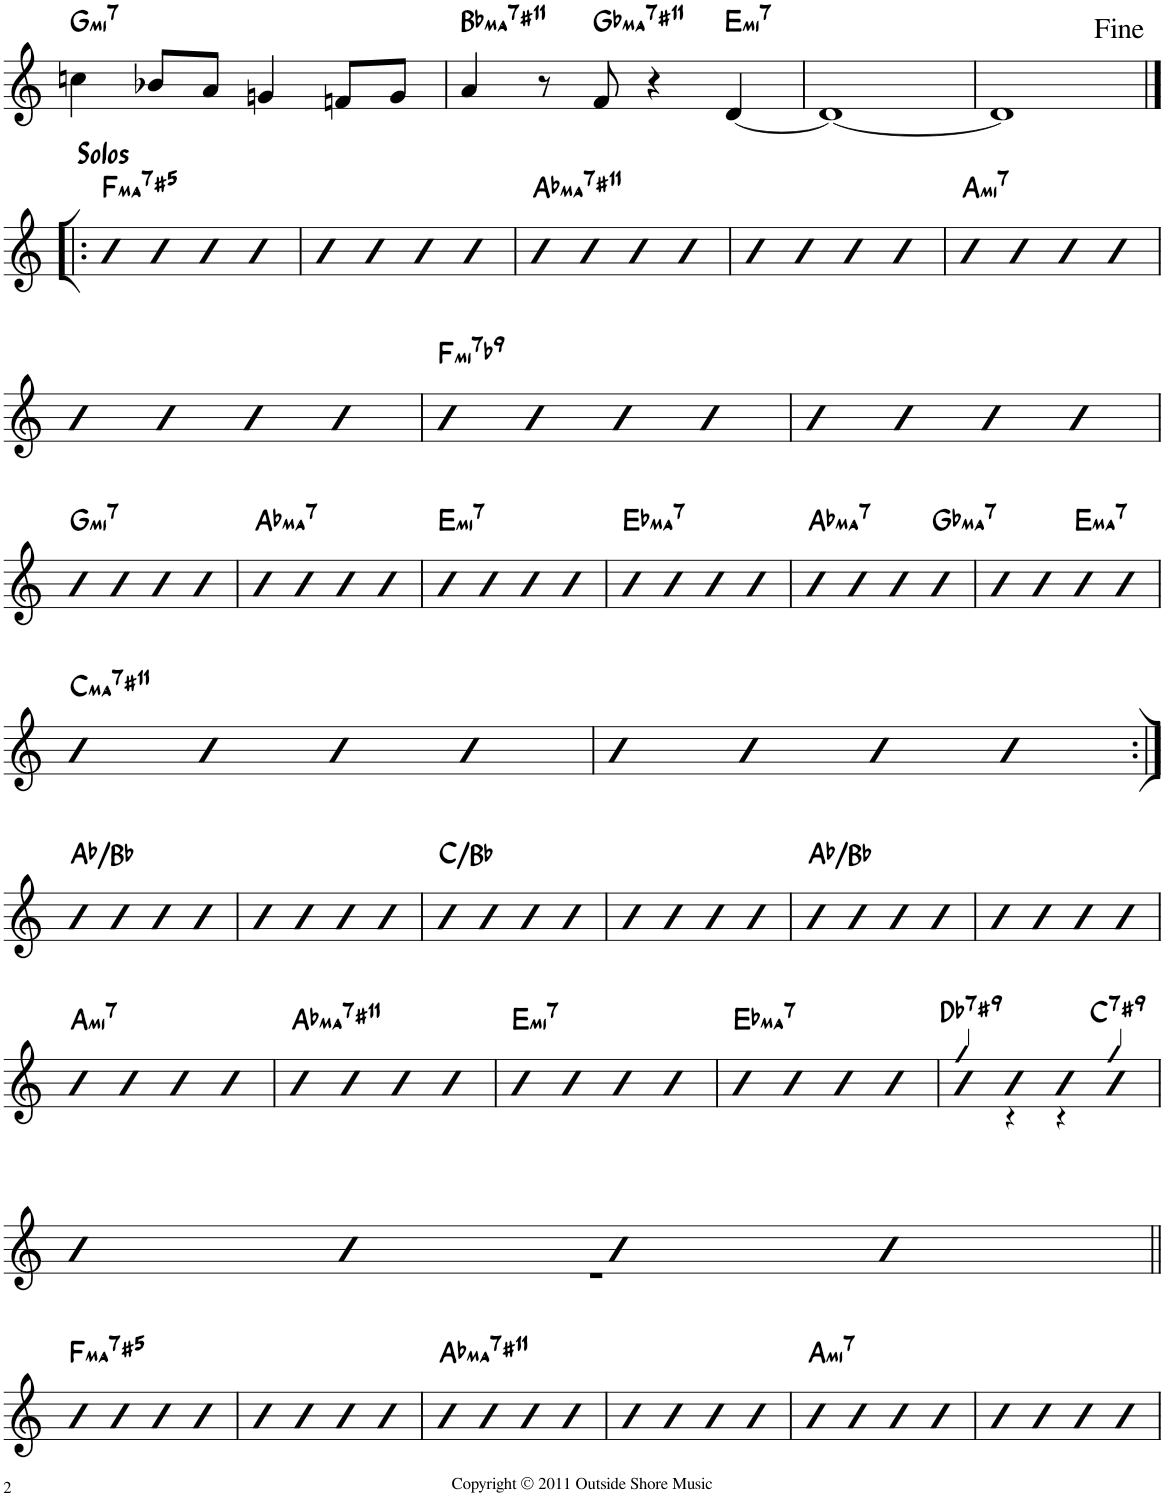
**kern	**harte
*part1	*part1
*staff1	*
*I"Piano	*
*I'Pno	*
!!LO:PB:g=z
*clefG2	*
*k[]	*
*M4/4	*
=34	=34
!	!LO:H:kt=mi7
4ccn\	G:min7
8b-X/L	.
8a/J	.
4gn/	.
8fn/L	.
8g/J	.
=35	=35
!	!LO:H:kt=ma7
4a/	Bb:maj7(#11)
8r	.
!	!LO:H:kt=ma7
8f/	Gb:maj7(#11)
4r	.
!	!LO:H:kt=mi7
[4d/	E:min7
=36	=36
1d_	.
=37	=37
1d]	.
!!LO:LB:g=z
=38|!:	=38|!:
!LO:TX:a:B:t=Solos	!LO:H:kt=ma7
4b	F:(3,#5,7)
4b	.
4b	.
4b	.
=39	=39
4b	.
4b	.
4b	.
4b	.
=40	=40
!	!LO:H:kt=ma7
4b	Ab:maj7(#11)
4b	.
4b	.
4b	.
=41	=41
4b	.
4b	.
4b	.
4b	.
=42	=42
!	!LO:H:kt=mi7
4b	A:min7
4b	.
4b	.
4b	.
!!LO:LB:g=z
=43	=43
4b	.
4b	.
4b	.
4b	.
=44	=44
!	!LO:H:kt=mi7
4b	F:min7(b9)
4b	.
4b	.
4b	.
=45	=45
4b	.
4b	.
4b	.
4b	.
!!LO:LB:g=z
=46	=46
!	!LO:H:kt=mi7
4b	G:min7
4b	.
4b	.
4b	.
=47	=47
!	!LO:H:kt=ma7
4b	Ab:maj7
4b	.
4b	.
4b	.
=48	=48
!	!LO:H:kt=mi7
4b	E:min7
4b	.
4b	.
4b	.
=49	=49
!	!LO:H:kt=ma7
4b	Eb:maj7
4b	.
4b	.
4b	.
=50	=50
!	!LO:H:kt=ma7
4b	Ab:maj7
4b	.
4b	.
!	!LO:H:kt=ma7
4b	Gb:maj7
=51	=51
4b	.
4b	.
!	!LO:H:kt=ma7
4b	E:maj7
4b	.
!!LO:LB:g=z
=52	=52
!	!LO:H:kt=ma7
4b	C:maj7(#11)
4b	.
4b	.
4b	.
=53	=53
4b	.
4b	.
4b	.
4b	.
!!LO:LB:g=z
=54:|!	=54:|!
4b	Ab:maj/2
4b	.
4b	.
4b	.
=55	=55
4b	.
4b	.
4b	.
4b	.
=56	=56
4b	C:maj/b7
4b	.
4b	.
4b	.
=57	=57
4b	.
4b	.
4b	.
4b	.
=58	=58
4b	Ab:maj/2
4b	.
4b	.
4b	.
=59	=59
4b	.
4b	.
4b	.
4b	.
!!LO:LB:g=z
=60	=60
!	!LO:H:kt=mi7
4b	A:min7
4b	.
4b	.
4b	.
=61	=61
!	!LO:H:kt=ma7
4b	Ab:maj7(#11)
4b	.
4b	.
4b	.
=62	=62
!	!LO:H:kt=mi7
4b	E:min7
4b	.
4b	.
4b	.
=63	=63
!	!LO:H:kt=ma7
4b	Eb:maj7
4b	.
4b	.
4b	.
=64	=64
*^	*
!	!	!LO:H:kt=7
4b	4gg!/	Db:7(#9)
4b	4r	.
4b	4r	.
!	!	!LO:H:kt=7
4b	4gg!/	C:7(#9)
!!LO:LB:g=z	!!
=65	=65	=65
4b	1r	.
4b	.	.
4b	.	.
4b	.	.
*v	*v	*
!!LO:LB:g=z
=66||	=66||
!	!LO:H:kt=ma7
4b	F:(3,#5,7)
4b	.
4b	.
4b	.
=67	=67
4b	.
4b	.
4b	.
4b	.
=68	=68
!	!LO:H:kt=ma7
4b	Ab:maj7(#11)
4b	.
4b	.
4b	.
=69	=69
4b	.
4b	.
4b	.
4b	.
=70	=70
!	!LO:H:kt=mi7
4b	A:min7
4b	.
4b	.
4b	.
=71	=71
4b	.
4b	.
4b	.
4b	.
=	=
*-	*-
